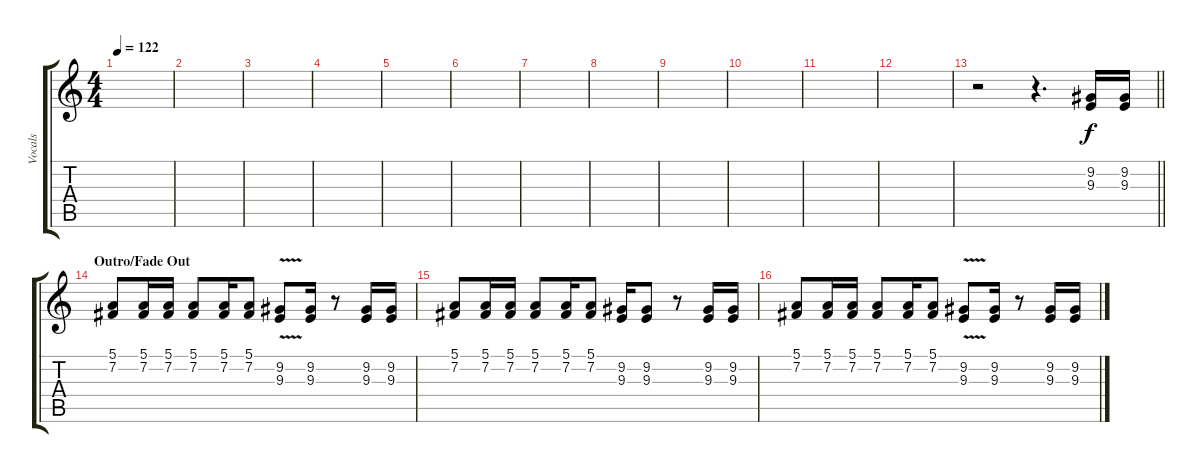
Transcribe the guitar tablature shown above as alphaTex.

\track ("Vocals" "Vocals") {instrument lead1square bank 255}
\staff {score tabs}
\tuning (E4 B3 G3 D3 A2 E2) {hide}
\ts (4 4)
\tempo 122
\clef g2
\ks c
|
|
|
|
|
|
|
|
|
|
|
|
\barLineRight lightlight
r.2 r.4{d} (9.2 9.3).16 (9.2 9.3).16 |
\section ("" "Outro/Fade Out")
(5.1 7.2).8 (5.1 7.2).16 (5.1 7.2).16 (5.1 7.2).8 (5.1 7.2).16 (5.1 7.2).8 (9.2{v} 9.3{v}).8 (9.2 9.3).16 r.8 (9.2 9.3).16 (9.2 9.3).16 |
(5.1 7.2).8 (5.1 7.2).16 (5.1 7.2).16 (5.1 7.2).8 (5.1 7.2).16 (5.1 7.2).8 (9.2 9.3).16 (9.2 9.3).8 r.8 (9.2 9.3).16 (9.2 9.3).16 |
(5.1 7.2).8 (5.1 7.2).16 (5.1 7.2).16 (5.1 7.2).8 (5.1 7.2).16 (5.1 7.2).8 (9.2{v} 9.3{v}).8 (9.2 9.3).16 r.8 (9.2 9.3).16 (9.2 9.3).16
